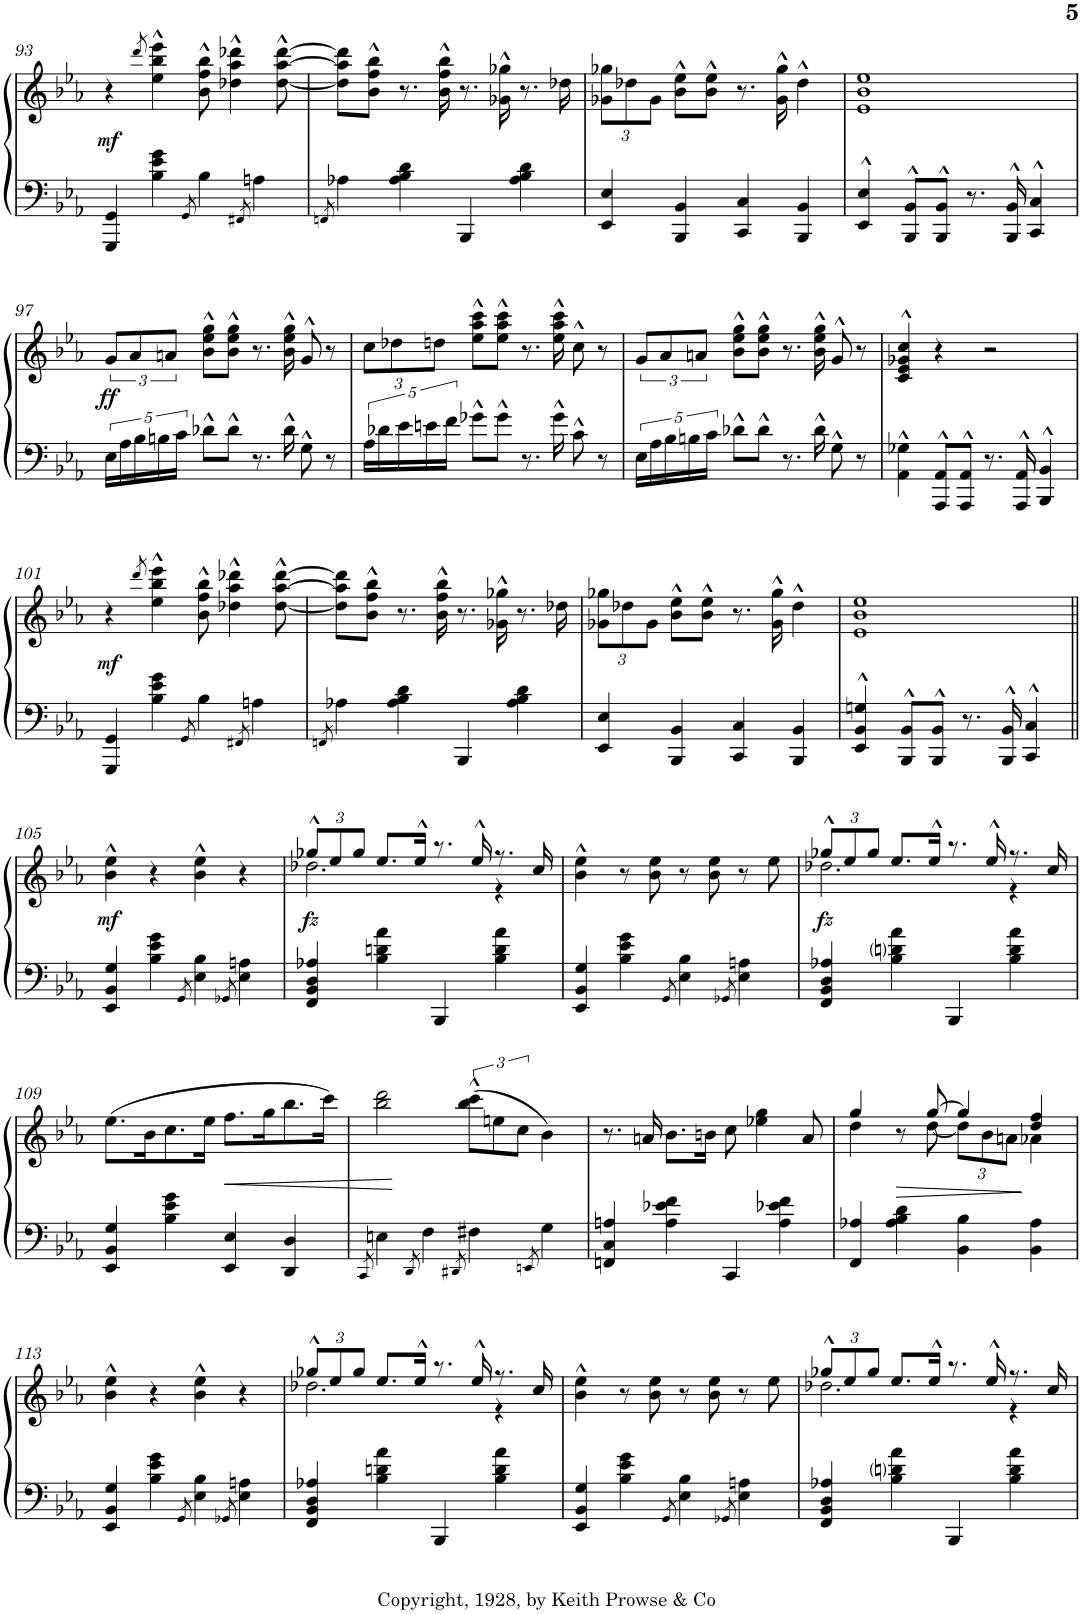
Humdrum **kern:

**kern	**kern	**dynam
*part1	*part1	*part1
*staff2	*staff1	*staff1/2
*I"Piano	*	*
*I'Pno.	*	*
!!LO:PB:g=z
*clefF4	*clefG2	*
*k[b-e-a-]	*k[b-e-a-]	*
*M4/4	*M4/4	*
=93	=93	=93
!	!	!LO:DY:b
4GGG/ 4GG/	4r	mf
.	8qddd/	.
4B-\ 4e-\ 4g\	4ee-\^^ 4bb-\^^ 4eee-\^^	.
8qGG/	.	.
4B-\	8b-\^^ 8ff\^^ 8bb-\^^	.
.	4dd-X\^^ 4aa-\^^ 4ddd-X\^^	.
8qFF#X/	.	.
4An\	.	.
.	[8dd-\^^ [8aa-\^^ [8ddd-\^^	.
=94	=94	=94
8qFFn/	.	.
4A-X\	8dd-\] 8aa-\] 8ddd-\]L	.
.	8b-\^^ 8ff\^^ 8bb-\^^J	.
4A-\ 4B-\ 4d\	8.r	.
.	16b-\^^ 16ff\^^ 16bb-\^^	.
4BBB-/	8.r	.
.	16g-X\^^ 16gg-X\^^	.
4A-\ 4B-\ 4d\	8.r	.
.	16dd-X\	.
=95	=95	=95
*	*Xbrackettup	*
4EE-/ 4E-/	12g-X\ 12gg-X\L	.
.	12dd-X\	.
.	12g-\J	.
4BBB-/ 4BB-/	8b-\^^ 8ee-\^^L	.
.	8b-\^^ 8ee-\^^J	.
4CC/ 4C/	8.r	.
.	16g-\^^ 16gg-\^^	.
4BBB-/ 4BB-/	4dd-^^\	.
=96	=96	=96
4EE-/^^ 4E-/^^	1e- 1b- 1ee-	.
8BBB-/^^ 8BB-/^^L	.	.
8BBB-/^^ 8BB-/^^J	.	.
8.r	.	.
16BBB-/^^ 16BB-/^^	.	.
4CC/^^ 4C/^^	.	.
!!LO:LB:g=z
=97	=97	=97
*	*brackettup	*
!	!	!LO:DY:b
20E-\LL	12g/L	ff
20A-\	.	.
.	12a-/	.
20B-\	.	.
20Bn\	.	.
.	12an/J	.
20c\JJ	.	.
8d-X^^\L	8b-\^^ 8ee-\^^ 8gg\^^L	.
8d-^^\J	8b-\^^ 8ee-\^^ 8gg\^^J	.
8.r	8.r	.
16d-^^\	16b-\^^ 16ee-\^^ 16gg\^^	.
8G^^\	8g^^/	.
8r	8r	.
=98	=98	=98
*	*Xbrackettup	*
20A-\LL	12cc\L	.
20d-X\	.	.
.	12dd-X\	.
20e-\	.	.
20en\	.	.
.	12ddn\J	.
20f\JJ	.	.
8g-X^^\L	8ee-\^^ 8aa-\^^ 8ccc\^^L	.
8g-^^\J	8ee-\^^ 8aa-\^^ 8ccc\^^J	.
8.r	8.r	.
16g-^^\	16ee-\^^ 16aa-\^^ 16ccc\^^	.
8c^^\	8cc^^\	.
8r	8r	.
=99	=99	=99
*	*brackettup	*
20E-\LL	12g/L	.
20A-\	.	.
.	12a-/	.
20B-\	.	.
20Bn\	.	.
.	12an/J	.
20c\JJ	.	.
8d-X^^\L	8b-\^^ 8ee-\^^ 8gg\^^L	.
8d-^^\J	8b-\^^ 8ee-\^^ 8gg\^^J	.
8.r	8.r	.
16d-^^\	16b-\^^ 16ee-\^^ 16gg\^^	.
8G^^\	8g^^/	.
8r	8r	.
=100	=100	=100
4AA-\^^ 4G-X\^^	4c/^^ 4e-/^^ 4g-X/^^ 4cc/^^	.
8AAA-/^^ 8AA-/^^L	4r	.
8AAA-/^^ 8AA-/^^J	.	.
8.r	2r	.
16AAA-/^^ 16AA-/^^	.	.
4BBB-/^^ 4BB-/^^	.	.
!!LO:LB:g=z
=101	=101	=101
!	!	!LO:DY:b
4GGG/ 4GG/	4r	mf
.	8qddd/	.
4B-\ 4e-\ 4g\	4ee-\^^ 4bb-\^^ 4eee-\^^	.
8qGG/	.	.
4B-\	8b-\^^ 8ff\^^ 8bb-\^^	.
.	4dd-X\^^ 4aa-\^^ 4ddd-X\^^	.
8qFF#X/	.	.
4An\	.	.
.	[8dd-\^^ [8aa-\^^ [8ddd-\^^	.
=102	=102	=102
8qFFn/	.	.
4A-X\	8dd-\] 8aa-\] 8ddd-\]L	.
.	8b-\^^ 8ff\^^ 8bb-\^^J	.
4A-\ 4B-\ 4d\	8.r	.
.	16b-\^^ 16ff\^^ 16bb-\^^	.
4BBB-/	8.r	.
.	16g-X\^^ 16gg-X\^^	.
4A-\ 4B-\ 4d\	8.r	.
.	16dd-X\	.
=103	=103	=103
*	*Xbrackettup	*
4EE-/ 4E-/	12g-X\ 12gg-X\L	.
.	12dd-X\	.
.	12g-\J	.
4BBB-/ 4BB-/	8b-\^^ 8ee-\^^L	.
.	8b-\^^ 8ee-\^^J	.
4CC/ 4C/	8.r	.
.	16g-\^^ 16gg-\^^	.
4BBB-/ 4BB-/	4dd-^^\	.
=104	=104	=104
4EE-/^^ 4BB-/^^ 4Gn/^^	1e- 1b- 1ee-	.
8BBB-/^^ 8BB-/^^L	.	.
8BBB-/^^ 8BB-/^^J	.	.
8.r	.	.
16BBB-/^^ 16BB-/^^	.	.
4CC/^^ 4C/^^	.	.
!!LO:LB:g=z
=105||	=105||	=105||
!	!	!LO:DY:b
4EE-/ 4BB-/ 4G/	4b-\^^ 4ee-\^^	mf
4B-\ 4e-\ 4g\	4r	.
8qGG/	.	.
4E-\ 4B-\	4b-\^^ 4ee-\^^	.
8qGG-X/	.	.
4E-\ 4An\	4r	.
=106	=106	=106
*	*^	*
!	!	!	!LO:DY:b
4FF/ 4BB-/ 4D/ 4A-X/	12gg-X^^/L	2.dd-X\	fz
.	12ee-/	.	.
.	12gg-/J	.	.
4B-\ 4dn\ 4a-\	8.ee-/L	.	.
.	16ee-^^/Jk	.	.
4BBB-/	8.r	.	.
.	16ee-^^/	.	.
4B-\ 4d\ 4a-\	8.r	4r	.
.	16cc/	.	.
*	*v	*v	*
=107	=107	=107
4EE-/ 4BB-/ 4G/	4b-\^^ 4ee-\^^	.
4B-\ 4e-\ 4g\	8r	.
.	8b-\ 8ee-\	.
8qGG/	.	.
4E-\ 4B-\	8r	.
.	8b-\ 8ee-\	.
8qGG-X/	.	.
4E-\ 4An\	8r	.
.	8ee-\	.
=108	=108	=108
*	*^	*
!	!	!	!LO:DY:b
4FF/ 4BB-/ 4D/ 4A-X/	12gg-X^^/L	2.dd-X\	fz
.	12ee-/	.	.
.	12gg-/J	.	.
4B-\ 4dni\ 4a-\	8.ee-/L	.	.
.	16ee-^^/Jk	.	.
4BBB-/	8.r	.	.
.	16ee-^^/	.	.
4B-\ 4d\ 4a-\	8.r	4r	.
.	16cc/	.	.
*	*v	*v	*
!!LO:LB:g=z
=109	=109	=109
4EE-/ 4BB-/ 4G/	(8.ee-\L	.
.	16b-\K	.
4B-\ 4e-\ 4g\	8.cc\	.
.	16ee-\Jk	.
!	!	!LO:HP:b
4EE-/ 4E-/	8.ff\L	<
.	16gg\K	.
4DD/ 4D/	8.bb-\	.
.	16ccc\Jk)	.
=110	=110	=110
8qCC/	.	.
4En\	2bb-\ 2ddd\	.
8qDD/	.	.
4F\	.	.
8qDD#X/	.	.
*	*brackettup	*
4F#X\	(12bb-\^^ 12ccc\^^L	[
.	12een\	.
.	12cc\J	.
8qEEn/	.	.
4G\	4b-\)	.
=111	=111	=111
4FFn/ 4C/ 4An/	8.r	.
.	16an/	.
4A\ 4e-X\ 4f\	8.b-\L	.
.	16bn\Jk	.
4CC/	8cc\	.
.	4ee-X\ 4gg\	.
4A\ 4e-X\ 4f\	.	.
.	8a/	.
=112	=112	=112
*	*^	*
4FF/ 4A-X/	4gg/	4dd\	.
!	!	!	!LO:HP:b
4A-\ 4B-\ 4d\	8r	8ryy	>
.	[8gg/	[8dd\	.
*	*	*Xbrackettup	*
4BB-\ 4B-\	4gg/]	12dd\L]	.
.	.	12b-\	.
.	.	12an\J	.
4BB-\ 4A-\	4dd/ 4ff/	4a-X\	]
*	*v	*v	*
!!LO:LB:g=z
=113	=113	=113
4EE-/ 4BB-/ 4G/	4b-\^^ 4ee-\^^	.
4B-\ 4e-\ 4g\	4r	.
8qGG/	.	.
4E-\ 4B-\	4b-\^^ 4ee-\^^	.
8qGG-X/	.	.
4E-\ 4An\	4r	.
=114	=114	=114
*	*^	*
4FF/ 4BB-/ 4D/ 4A-X/	12gg-X^^/L	2.dd-X\	.
.	12ee-/	.	.
.	12gg-/J	.	.
4B-\ 4dn\ 4a-\	8.ee-/L	.	.
.	16ee-^^/Jk	.	.
4BBB-/	8.r	.	.
.	16ee-^^/	.	.
4B-\ 4d\ 4a-\	8.r	4r	.
.	16cc/	.	.
*	*v	*v	*
=115	=115	=115
4EE-/ 4BB-/ 4G/	4b-\^^ 4ee-\^^	.
4B-\ 4e-\ 4g\	8r	.
.	8b-\ 8ee-\	.
8qGG/	.	.
4E-\ 4B-\	8r	.
.	8b-\ 8ee-\	.
8qGG-X/	.	.
4E-\ 4An\	8r	.
.	8ee-\	.
=116	=116	=116
*	*^	*
4FF/ 4BB-/ 4D/ 4A-X/	12gg-X^^/L	2.dd-X\	.
.	12ee-/	.	.
.	12gg-/J	.	.
4B-\ 4dni\ 4a-\	8.ee-/L	.	.
.	16ee-^^/Jk	.	.
4BBB-/	8.r	.	.
.	16ee-^^/	.	.
4B-\ 4d\ 4a-\	8.r	4r	.
.	16cc/	.	.
*	*v	*v	*
=	=	=
*-	*-	*-
